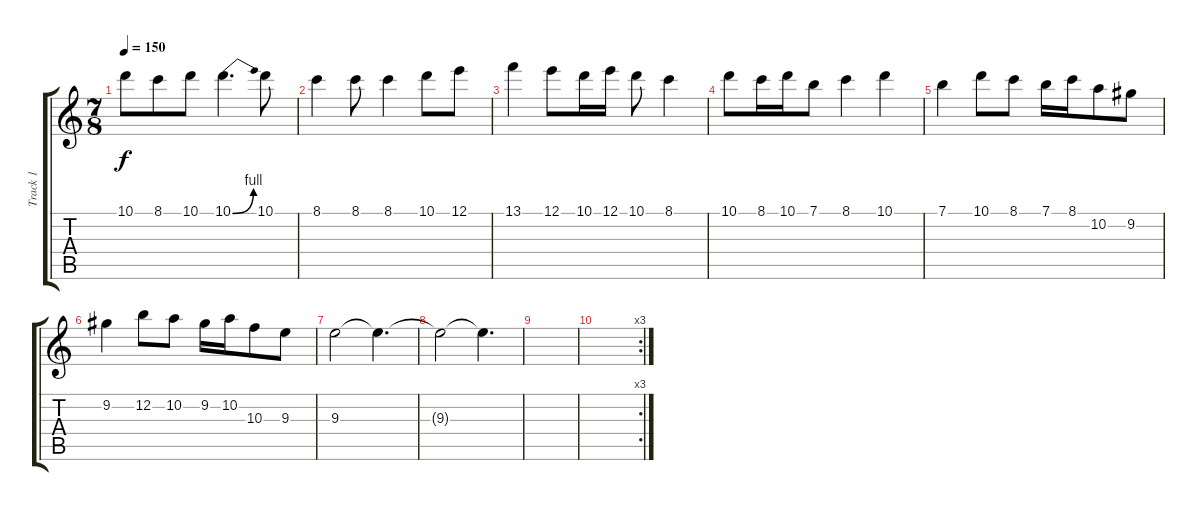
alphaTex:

\track ("Track 1" "Track 1") {instrument acousticguitarsteel}
\staff {score tabs}
\tuning (E4 B3 G3 D3 A2 E2) {hide}
\ts (7 8)
\tempo 150
\clef g2
\ks c
10.1.8{dy f} 8.1.8 10.1.8 10.1{be (bend 0 0 60 4)}.4{d} 10.1.8 |
8.1.4 8.1.8 8.1.4 10.1.8 12.1.8 |
13.1.4 12.1.8 10.1.16 12.1.16 10.1.8 8.1.4 |
10.1.8 8.1.16 10.1.16 7.1.8 8.1.4 10.1.4 |
7.1.4 10.1.8 8.1.8 7.1.16 8.1.16 10.2.8 9.2.8 |
9.2.4 12.2.8 10.2.8 9.2.16 10.2.16 10.3.8 9.3.8 |
9.3.2 9.3{t}.4{d} |
9.3{t}.2 9.3{t}.4{d} |
|
\rc 3
